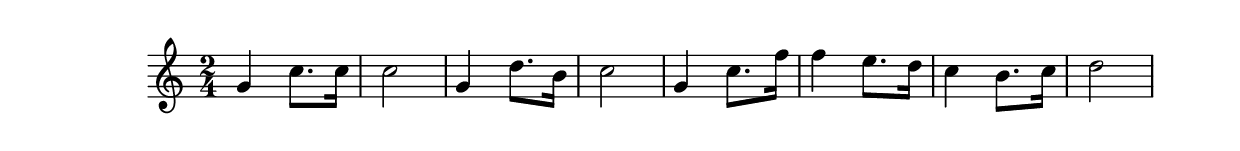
\version "2.22.1"
\score {
\new ChoirStaff<<
	\new Staff \relative c'{
		\time 2/4
		g'4 c8. c16 | c2 | g4 d'8. b16 | c2 | g4 c8. f16 | f4 e8. d16 | c4 b8. c16 | d2 |
	}
>>
	\layout {}
	\midi {}
}
